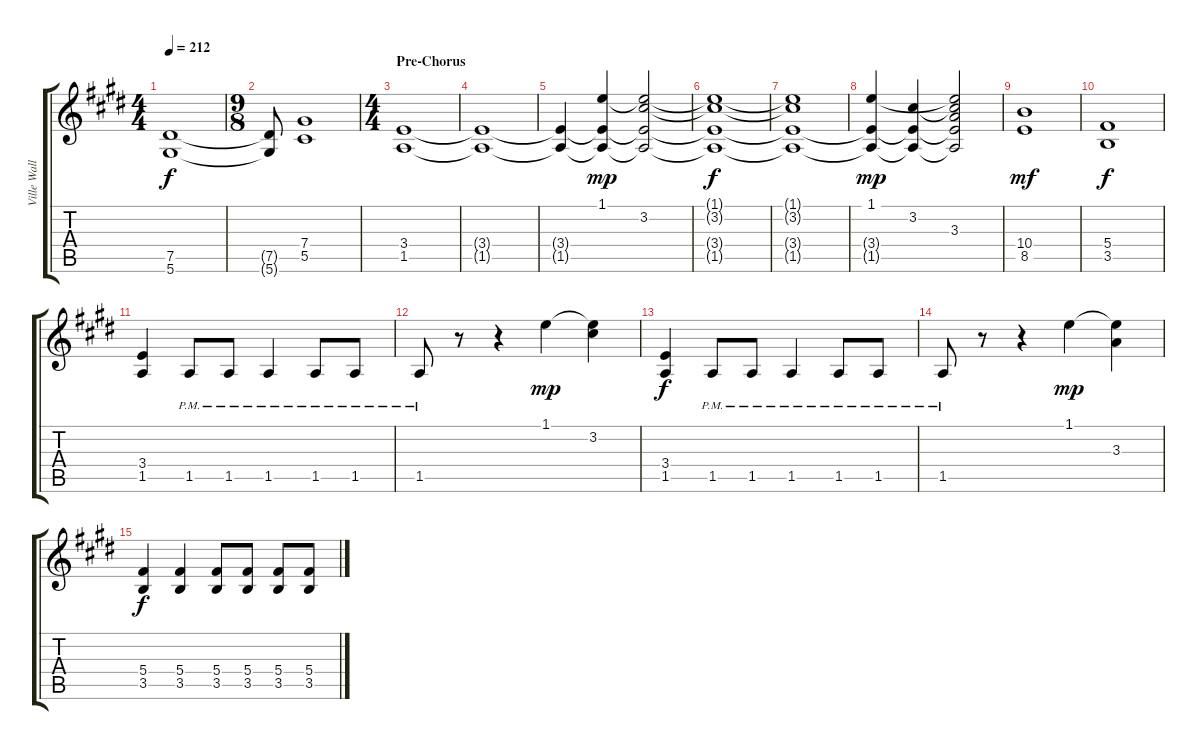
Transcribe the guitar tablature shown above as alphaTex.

\track ("Ville Wallenius - Guitar II" "Ville Wall") {instrument distortionguitar}
\staff {score tabs}
\tuning (Eb4 Bb3 Gb3 Db3 Ab2 Eb2) {hide}
\ts (4 4)
\tempo 212
\clef g2
\ks c#minor
(7.5 5.6).1{dy f} |
\ts (9 8)
(7.5{t} 5.6{t}).8 (7.4 5.5).1 |
\ts (4 4)
\section ("" "Pre-Chorus")
(3.4 1.5).1{volume 12} |
(3.4{t} 1.5{t}).1 |
(3.4{t} 1.5{t}).4 (1.1 3.4{t} 1.5{t}).4{dy mp} (1.1{t} 3.2 3.4{t} 1.5{t}).2 |
(1.1{t} 3.2{t} 3.4{t} 1.5{t}).1{dy f} |
(1.1{t} 3.2{t} 3.4{t} 1.5{t}).1 |
(1.1 3.4{t} 1.5{t}).4{dy mp} (3.2 3.4{t} 1.5{t}).4 (1.1{t} 3.2{t} 3.3 3.4{t} 1.5{t}).2 |
(10.4 8.5).1{dy mf} |
(5.4 3.5).1{dy f} |
(3.4 1.5).4 1.5{pm}.8 1.5{pm}.8 1.5{pm}.4 1.5{pm}.8 1.5{pm}.8 |
1.5{pm}.8 r.8 r.4 1.1.4{dy mp} (1.1{t} 3.2).4 |
(3.4 1.5).4{dy f} 1.5{pm}.8 1.5{pm}.8 1.5{pm}.4 1.5{pm}.8 1.5{pm}.8 |
1.5{pm}.8 r.8 r.4 1.1.4{dy mp} (1.1{t} 3.3).4 |
(5.4 3.5).4{dy f} (5.4 3.5).4 (5.4 3.5).8 (5.4 3.5).8 (5.4 3.5).8 (5.4 3.5).8
